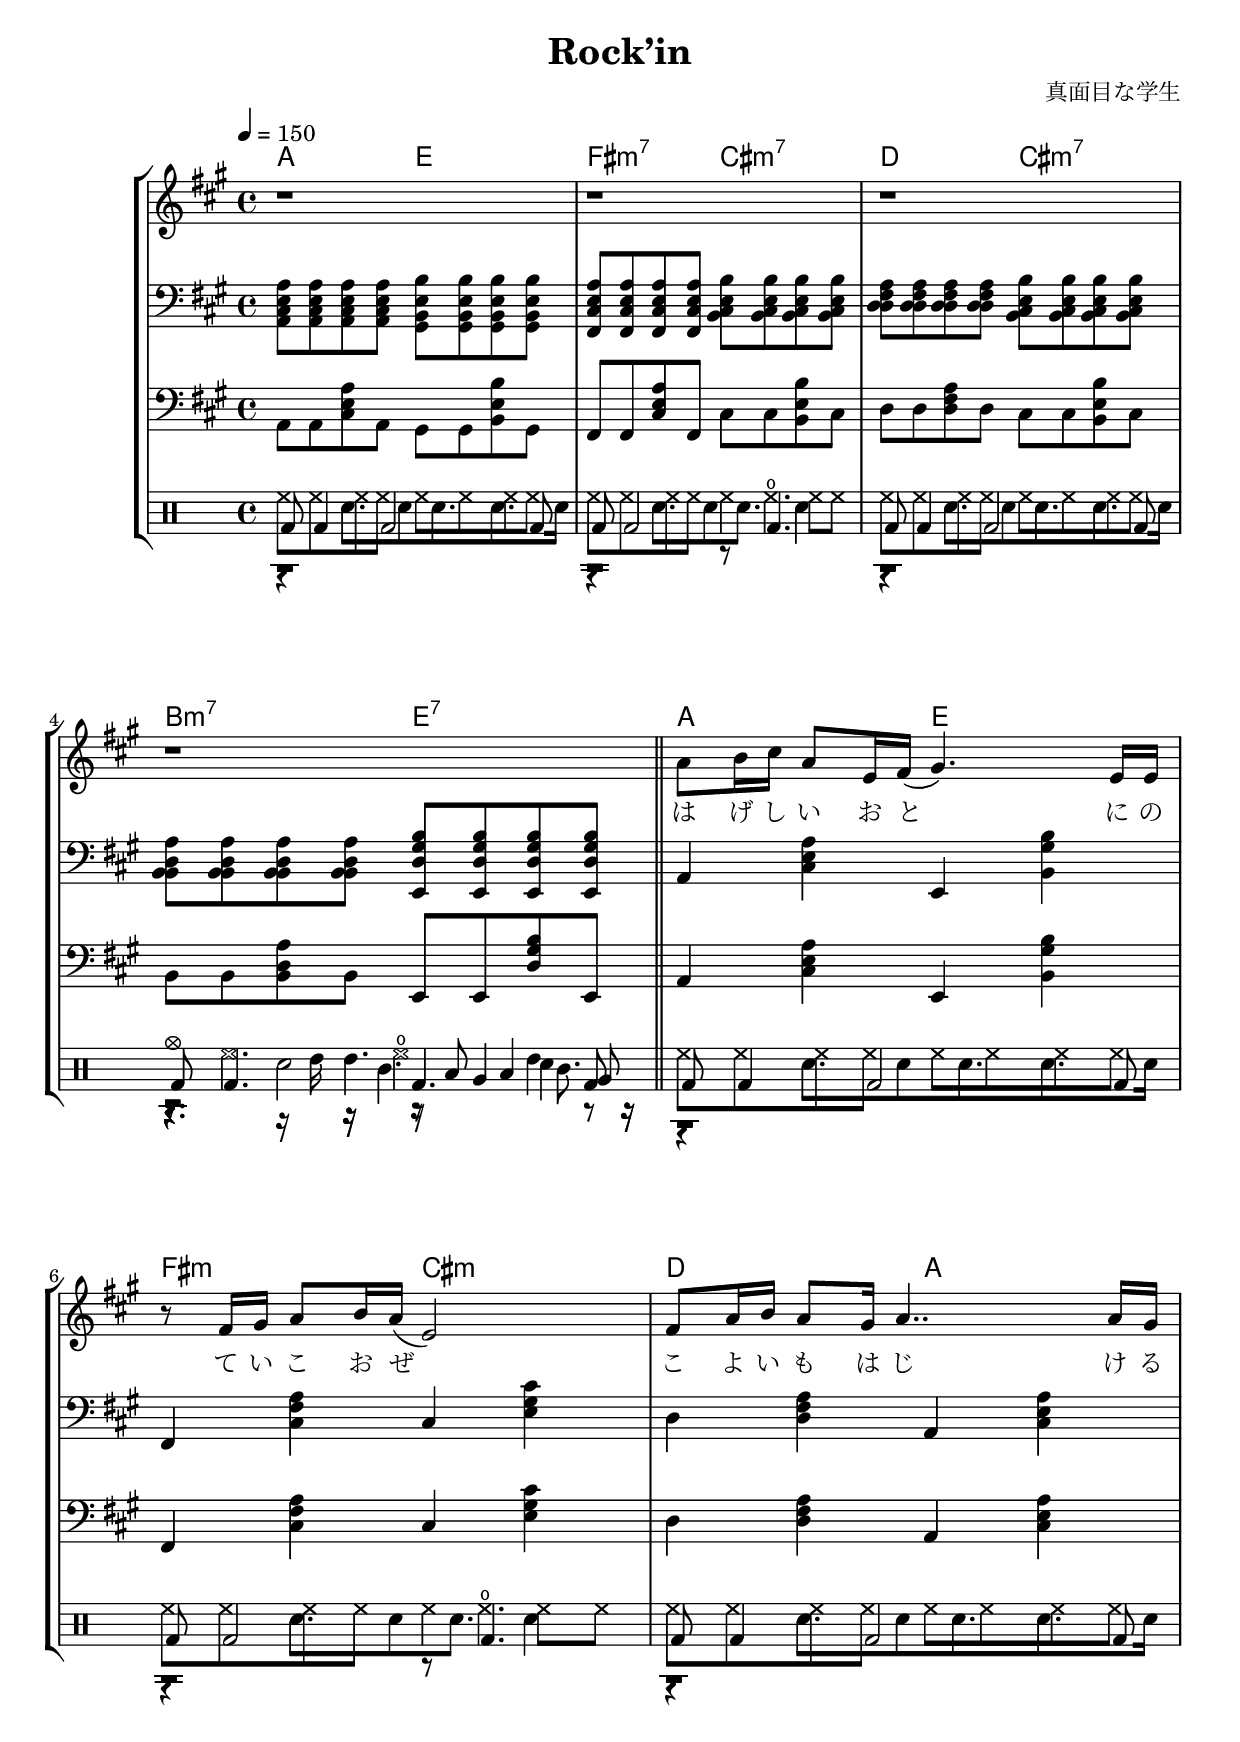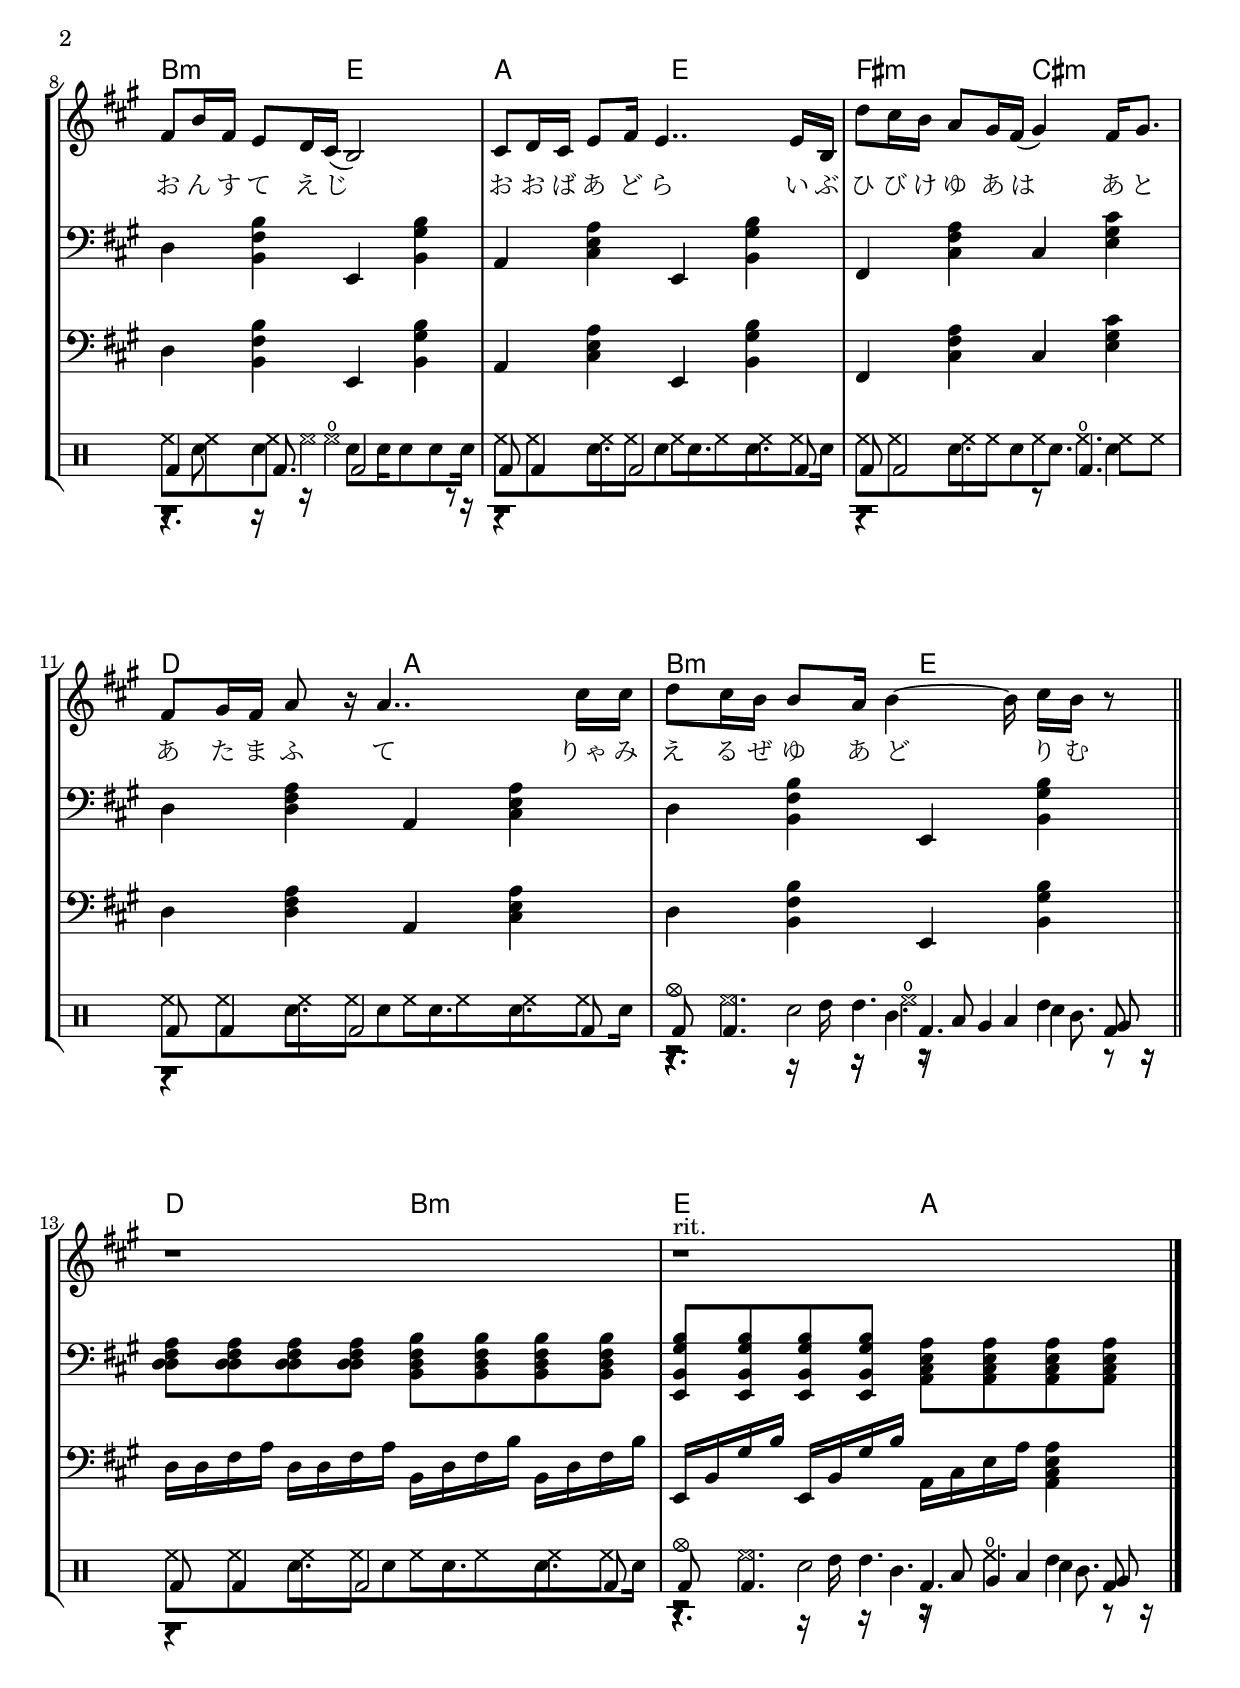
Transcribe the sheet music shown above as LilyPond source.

\version "2.12.1"

\header {
	title = \markup {Rock’in}
	composer = \markup \center-column {真面目な学生}
}

harmony = \chordmode {
	a2 e fis:min7 cis:min7 d cis:min7 b:min7 e:7 

	a e fis:m cis:m d a b:m e a e fis:m cis:m d a b:m e 

	d b:m e a 
}

melody = {
	\key a \major
	\tempo 4 = 150
	r1 | r1 | r1 | r1   
	\set Staff.midiInstrument = #"mmi0.40"
	 a'8  b'16  cis''16  a'8  e'16  fis'16  (gis'4.)  e'16  e'16 
	r8  fis'16  gis'16  a'8  b'16  a'16  (e'2) 
	fis'8  a'16  b'16  a'8  gis'16  a'4..  a'16  gis'16 
	fis'8  b'16  fis'16  e'8  d'16  cis'16  (b2) 
	cis'8  d'16  cis'16  e'8  fis'16  e'4..  e'16  b16 
	d''8  cis''16  b'16  a'8  gis'16  fis'16  (gis'4)  fis'16  gis'8. 
	fis'8  gis'16  fis'16  a'8  r16  a'4..  cis''16  cis''16 
	d''8  cis''16  b'16  b'8  a'16  b'4~b'16  cis''16  b'16  	r8 	r1 | r1^"rit." \bar "|."
}

words = \lyricmode {
	
	は  げ  し  い  お  と  に  の  て  い  こ  お  ぜ  こ  よ  い  も  は  じ  け  る  お  ん  す  て  え  じ  お  お  ば  あ  ど  ら  い  ぶ  ひ  び  け  ゆ  あ  は  あ  と  あ  た  ま  ふ  て  りゃ  み  え  る  ぜ  ゆ  あ  ど  り  む  
	
}

tempochange = {
	\tempo 4 = 150
	r1 | r1 | r1 | r1 \bar "||"
	\tempo 4 = 150
	r1 | r1 | r1 | r1 | r1 | r1 | r1 | r1 \bar "||"
	\tempo 4 = 150
	r1 | \tempo 4 = 112 r2 \tempo 4 = 100 r2 \bar "|."
}

mainacc = {
	\clef bass
	\set Staff.midiInstrument = #"Overdriven Guitar"
	\key a \major
	\tempo 4 = 150
	<a, cis e a>8 <a, cis e a>8 <a, cis e a>8 <a, cis e a>8
	<gis, b, e b>8 <gis, b, e b>8 <gis, b, e b>8 <gis, b, e b>8
	<fis, cis e a>8 <fis, cis e a>8 <fis, cis e a>8 <fis, cis e a>8
	<cis b, e b>8 <cis b, e b>8 <cis b, e b>8 <cis b, e b>8
	<d d fis a>8 <d d fis a>8 <d d fis a>8 <d d fis a>8
	<cis b, e b>8 <cis b, e b>8 <cis b, e b>8 <cis b, e b>8
	<b, b, d a>8 <b, b, d a>8 <b, b, d a>8 <b, b, d a>8
	<e, d gis b>8 <e, d gis b>8 <e, d gis b>8 <e, d gis b>8
	\bar "||"

	\set Staff.midiInstrument = #"Overdriven Guitar"
	a,4 <cis e a>4
	e,4 <b, gis b>4
	fis,4 <cis fis a>4
	cis4 <e gis cis'>4
	d4 <d fis a>4
	a,4 <cis e a>4
	d4 <b, fis b>4
	e,4 <b, gis b>4
	a,4 <cis e a>4
	e,4 <b, gis b>4
	fis,4 <cis fis a>4
	cis4 <e gis cis'>4
	d4 <d fis a>4
	a,4 <cis e a>4
	d4 <b, fis b>4
	e,4 <b, gis b>4
	\bar "||"

	\set Staff.midiInstrument = #"Overdriven Guitar"
	<d d fis a>8 <d d fis a>8 <d d fis a>8 <d d fis a>8
	<b, d fis b>8 <b, d fis b>8 <b, d fis b>8 <b, d fis b>8
	<e, b, gis b>8 <e, b, gis b>8 <e, b, gis b>8 <e, b, gis b>8
	<a, cis e a>8 <a, cis e a>8 <a, cis e a>8 <a, cis e a>8
	\bar "|."
}

subacc = {
	\clef bass
	\set Staff.midiInstrument = #"Distorted Guitar"
	\key a \major
	\tempo 4 = 150
	a,8 a,8 <cis e a>8 a,8
	gis,8 gis,8 <b, e b>8 gis,8
	fis,8 fis,8 <cis e a>8 fis,8
	cis8 cis8 <b, e b>8 cis8
	d8 d8 <d fis a>8 d8
	cis8 cis8 <b, e b>8 cis8
	b,8 b,8 <b, d a>8 b,8
	e,8 e,8 <d gis b>8 e,8
	\bar "||"

	\set Staff.midiInstrument = #"Slap Bass 1"
	a,4 <cis e a>4
	e,4 <b, gis b>4
	fis,4 <cis fis a>4
	cis4 <e gis cis'>4
	d4 <d fis a>4
	a,4 <cis e a>4
	d4 <b, fis b>4
	e,4 <b, gis b>4
	a,4 <cis e a>4
	e,4 <b, gis b>4
	fis,4 <cis fis a>4
	cis4 <e gis cis'>4
	d4 <d fis a>4
	a,4 <cis e a>4
	d4 <b, fis b>4
	e,4 <b, gis b>4
	\bar "||"

	\set Staff.midiInstrument = #"Distorted Guitar"
	d16 d fis a d d fis a
	b,16 d fis b b, d fis b
	e,16 b, gis b e, b, gis b
	a,16 cis e a <a, cis e a>4
	\bar "|."
}

percA = {
	\drummode {
	hh8 hh8 hh8 hh8 hh8 hh8 hh8 hh8  |hh8 hh8 hh8 hh8 hh4 hh8 hh8  |hh8 hh8 hh8 hh8 hh8 hh8 hh8 hh8  |r8 hh2. r8  \bar "||"
	hh8 hh8 hh8 hh8 hh8 hh8 hh8 hh8  |hh8 hh8 hh8 hh8 hh4 hh8 hh8  |hh8 hh8 hh8 hh8 hh8 hh8 hh8 hh8  |hh8 hh8 hh8 hh2 r8  |hh8 hh8 hh8 hh8 hh8 hh8 hh8 hh8  |hh8 hh8 hh8 hh8 hh4 hh8 hh8  |hh8 hh8 hh8 hh8 hh8 hh8 hh8 hh8  |r8 hh2. r8  \bar "||"
	hh8 hh8 hh8 hh8 hh8 hh8 hh8 hh8  |r8 hh2. r8  \bar "|."
	}
}

percB = {
	\drummode {
	r4 sn8. sn8 sn8. sn8. sn16  |r4 sn8. sn8 sn8. sn4  |r4 sn8. sn8 sn8. sn8. sn16  |r4 sn2 sn4  \bar "||"
	r4 sn8. sn8 sn8. sn8. sn16  |r4 sn8. sn8 sn8. sn4  |r4 sn8. sn8 sn8. sn8. sn16  |r8 sn8 sn4 sn8 sn16 sn8 sn8 sn16  |r4 sn8. sn8 sn8. sn8. sn16  |r4 sn8. sn8 sn8. sn4  |r4 sn8. sn8 sn8. sn8. sn16  |r4 sn2 sn4  \bar "||"
	r4 sn8. sn8 sn8. sn8. sn16  |r4 sn2 sn4  \bar "|."
	}
}

percC = {
	\drummode {
	bd8 bd4 bd2 bd8  |bd8 bd2 bd4.  |bd8 bd4 bd2 bd8  |bd8 bd4. bd4. bd8  \bar "||"
	bd8 bd4 bd2 bd8  |bd8 bd2 bd4.  |bd8 bd4 bd2 bd8  |bd4 r16 bd8. bd2  |bd8 bd4 bd2 bd8  |bd8 bd2 bd4.  |bd8 bd4 bd2 bd8  |bd8 bd4. bd4. bd8  \bar "||"
	bd8 bd4 bd2 bd8  |bd8 bd4. bd4. bd8  \bar "|."
	}
}

percD = {
	\drummode {
	r1  |r2 r8 hho4.  |r1  |r4. r16 hho2 r16  \bar "||"
	r1  |r2 r8 hho4.  |r1  |r4. r16 hho2 r16  |r1  |r2 r8 hho4.  |r1  |r4. r16 hho2 r16  \bar "||"
	r1  |r2 r8 hho4.  \bar "|."
	}
}

percE = {
	\drummode {
	r1 |r1 |r1 |cymc1  \bar "||"
	r1 |r1 |r1 |r1 |r1 |r1 |r1 |cymc1  \bar "||"
	r1 |cymc1  \bar "|."
	}
}

percF = {
	\drummode {
	r1 |r1 |r1 |r4 r16 tommh16 tommh4. tommh4  \bar "||"
	r1 |r1 |r1 |r1 |r1 |r1 |r1 |r4 r16 tommh16 tommh4. tommh4  \bar "||"
	r1 |r4 r16 tommh16 tommh4. tommh4  \bar "|."
	}
}

percG = {
	\drummode {
	r1 |r1 |r1 |r4. r16 tomml4. tomml8.  \bar "||"
	r1 |r1 |r1 |r1 |r1 |r1 |r1 |r4. r16 tomml4. tomml8.  \bar "||"
	r1 |r4. r16 tomml4. tomml8.  \bar "|."
	}
}

percH = {
	\drummode {
	r1 |r1 |r1 |r2 r16 toml8 toml4 r16  \bar "||"
	r1 |r1 |r1 |r1 |r1 |r1 |r1 |r2 r16 toml8 toml4 r16  \bar "||"
	r1 |r2 r16 toml8 toml4 r16  \bar "|."
	}
}

percI = {
	\drummode {
	r1 |r1 |r1 |r2 r8 tomfh4 tomfh8  \bar "||"
	r1 |r1 |r1 |r1 |r1 |r1 |r1 |r2 r8 tomfh4 tomfh8  \bar "||"
	r1 |r2 r8 tomfh4 tomfh8  \bar "|."
	}
}

\score {
	<<
		\new StaffGroup <<
			\new ChordNames {\harmony}
			\new Voice = "melody" {\melody}
			\new Lyrics \lyricsto "melody" \words
			\new Staff = "mainacc" {\mainacc}
			\new Staff = "subacc" {\subacc}
			\new DrumStaff <<
				\new DrumVoice {\percA}
				\new DrumVoice {\percB}
				\new DrumVoice {\percC}
				\new DrumVoice {\percD}
				\new DrumVoice {\percE}
				\new DrumVoice {\percF}
				\new DrumVoice {\percG}
				\new DrumVoice {\percH}
				\new DrumVoice {\percI}
			>>
		>>
	>>
	\layout { }
}
